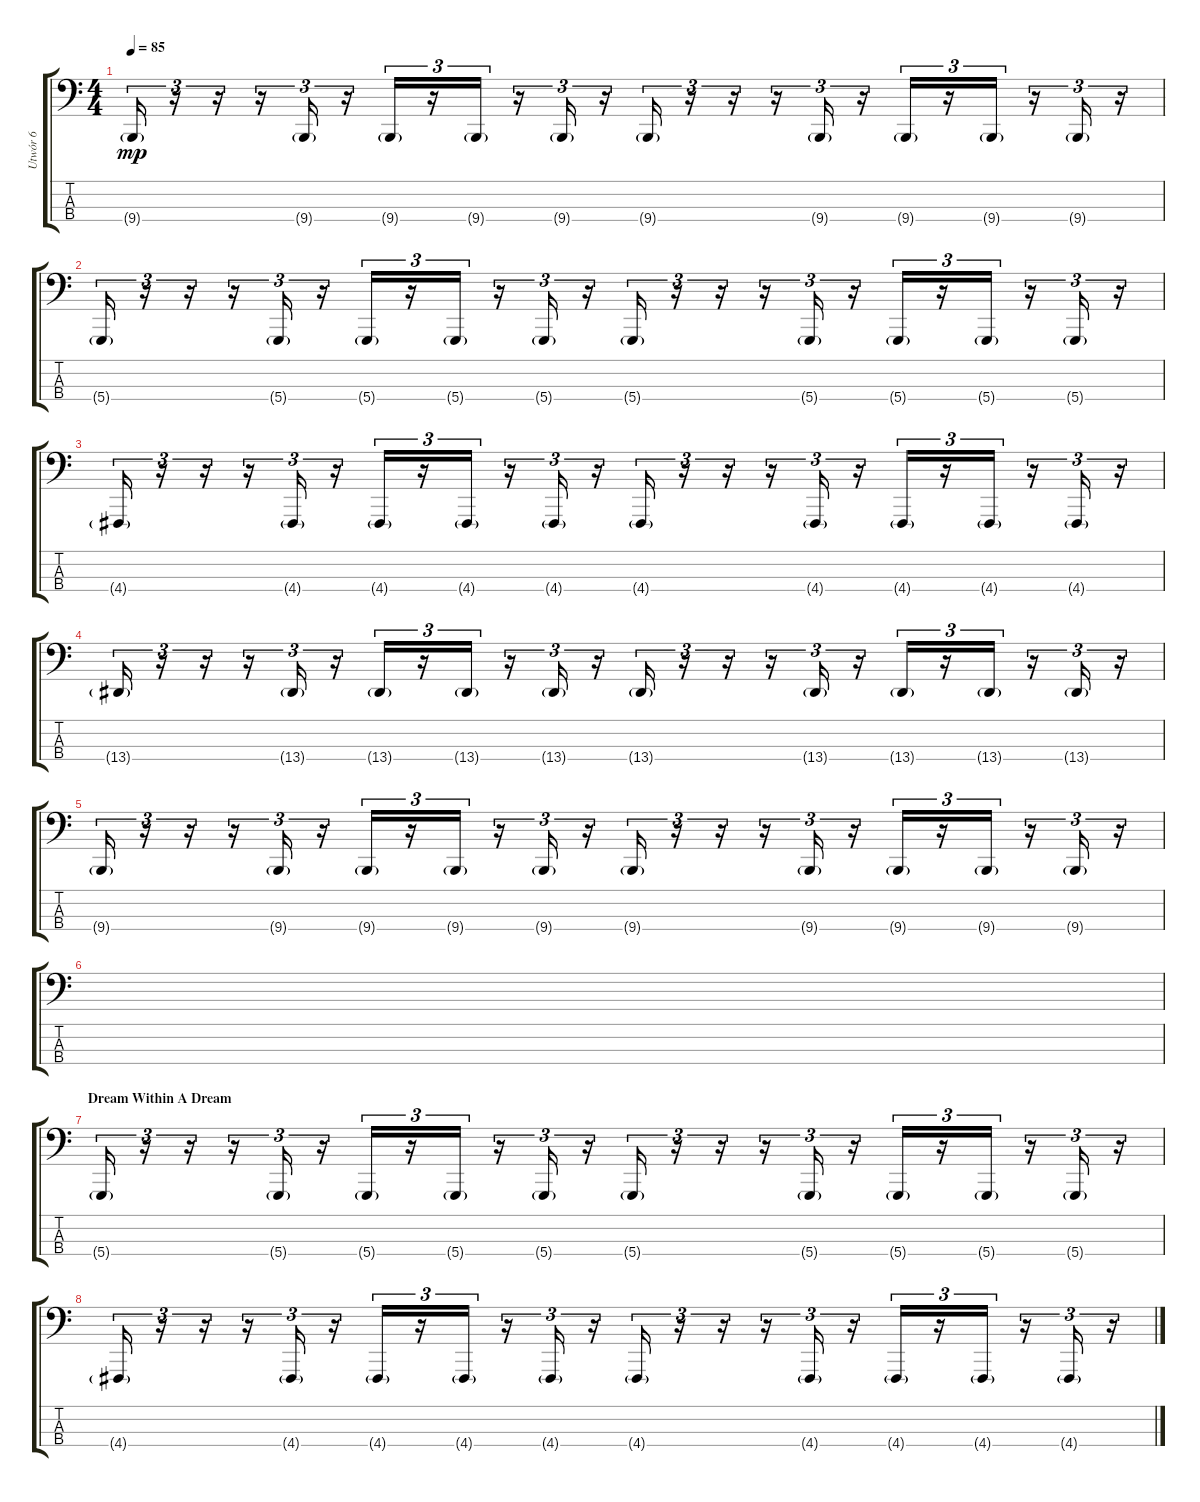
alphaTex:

\track ("Utwór 6" "Utwór 6") {instrument lead8bassandlead}
\staff {score tabs}
\tuning (G2 D2 A1 D1) {hide}
\ts (4 4)
\tempo 85
\clef f4
\ks c
9.4{g}.16{tu (3 2) dy mp} r.16{tu (3 2)} r.16{tu (3 2)} r.16{tu (3 2)} 9.4{g}.16{tu (3 2)} r.16{tu (3 2)} 9.4{g}.16{tu (3 2)} r.16{tu (3 2)} 9.4{g}.16{tu (3 2)} r.16{tu (3 2)} 9.4{g}.16{tu (3 2)} r.16{tu (3 2)} 9.4{g}.16{tu (3 2)} r.16{tu (3 2)} r.16{tu (3 2)} r.16{tu (3 2)} 9.4{g}.16{tu (3 2)} r.16{tu (3 2)} 9.4{g}.16{tu (3 2)} r.16{tu (3 2)} 9.4{g}.16{tu (3 2)} r.16{tu (3 2)} 9.4{g}.16{tu (3 2)} r.16{tu (3 2)} |
5.4{g}.16{tu (3 2)} r.16{tu (3 2)} r.16{tu (3 2)} r.16{tu (3 2)} 5.4{g}.16{tu (3 2)} r.16{tu (3 2)} 5.4{g}.16{tu (3 2)} r.16{tu (3 2)} 5.4{g}.16{tu (3 2)} r.16{tu (3 2)} 5.4{g}.16{tu (3 2)} r.16{tu (3 2)} 5.4{g}.16{tu (3 2)} r.16{tu (3 2)} r.16{tu (3 2)} r.16{tu (3 2)} 5.4{g}.16{tu (3 2)} r.16{tu (3 2)} 5.4{g}.16{tu (3 2)} r.16{tu (3 2)} 5.4{g}.16{tu (3 2)} r.16{tu (3 2)} 5.4{g}.16{tu (3 2)} r.16{tu (3 2)} |
4.4{g}.16{tu (3 2)} r.16{tu (3 2)} r.16{tu (3 2)} r.16{tu (3 2)} 4.4{g}.16{tu (3 2)} r.16{tu (3 2)} 4.4{g}.16{tu (3 2)} r.16{tu (3 2)} 4.4{g}.16{tu (3 2)} r.16{tu (3 2)} 4.4{g}.16{tu (3 2)} r.16{tu (3 2)} 4.4{g}.16{tu (3 2)} r.16{tu (3 2)} r.16{tu (3 2)} r.16{tu (3 2)} 4.4{g}.16{tu (3 2)} r.16{tu (3 2)} 4.4{g}.16{tu (3 2)} r.16{tu (3 2)} 4.4{g}.16{tu (3 2)} r.16{tu (3 2)} 4.4{g}.16{tu (3 2)} r.16{tu (3 2)} |
13.4{g}.16{tu (3 2)} r.16{tu (3 2)} r.16{tu (3 2)} r.16{tu (3 2)} 13.4{g}.16{tu (3 2)} r.16{tu (3 2)} 13.4{g}.16{tu (3 2)} r.16{tu (3 2)} 13.4{g}.16{tu (3 2)} r.16{tu (3 2)} 13.4{g}.16{tu (3 2)} r.16{tu (3 2)} 13.4{g}.16{tu (3 2)} r.16{tu (3 2)} r.16{tu (3 2)} r.16{tu (3 2)} 13.4{g}.16{tu (3 2)} r.16{tu (3 2)} 13.4{g}.16{tu (3 2)} r.16{tu (3 2)} 13.4{g}.16{tu (3 2)} r.16{tu (3 2)} 13.4{g}.16{tu (3 2)} r.16{tu (3 2)} |
9.4{g}.16{tu (3 2)} r.16{tu (3 2)} r.16{tu (3 2)} r.16{tu (3 2)} 9.4{g}.16{tu (3 2)} r.16{tu (3 2)} 9.4{g}.16{tu (3 2)} r.16{tu (3 2)} 9.4{g}.16{tu (3 2)} r.16{tu (3 2)} 9.4{g}.16{tu (3 2)} r.16{tu (3 2)} 9.4{g}.16{tu (3 2)} r.16{tu (3 2)} r.16{tu (3 2)} r.16{tu (3 2)} 9.4{g}.16{tu (3 2)} r.16{tu (3 2)} 9.4{g}.16{tu (3 2)} r.16{tu (3 2)} 9.4{g}.16{tu (3 2)} r.16{tu (3 2)} 9.4{g}.16{tu (3 2)} r.16{tu (3 2)} |
|
\section ("" "Dream Within A Dream")
5.4{g}.16{tu (3 2)} r.16{tu (3 2)} r.16{tu (3 2)} r.16{tu (3 2)} 5.4{g}.16{tu (3 2)} r.16{tu (3 2)} 5.4{g}.16{tu (3 2)} r.16{tu (3 2)} 5.4{g}.16{tu (3 2)} r.16{tu (3 2)} 5.4{g}.16{tu (3 2)} r.16{tu (3 2)} 5.4{g}.16{tu (3 2)} r.16{tu (3 2)} r.16{tu (3 2)} r.16{tu (3 2)} 5.4{g}.16{tu (3 2)} r.16{tu (3 2)} 5.4{g}.16{tu (3 2)} r.16{tu (3 2)} 5.4{g}.16{tu (3 2)} r.16{tu (3 2)} 5.4{g}.16{tu (3 2)} r.16{tu (3 2)} |
4.4{g}.16{tu (3 2)} r.16{tu (3 2)} r.16{tu (3 2)} r.16{tu (3 2)} 4.4{g}.16{tu (3 2)} r.16{tu (3 2)} 4.4{g}.16{tu (3 2)} r.16{tu (3 2)} 4.4{g}.16{tu (3 2)} r.16{tu (3 2)} 4.4{g}.16{tu (3 2)} r.16{tu (3 2)} 4.4{g}.16{tu (3 2)} r.16{tu (3 2)} r.16{tu (3 2)} r.16{tu (3 2)} 4.4{g}.16{tu (3 2)} r.16{tu (3 2)} 4.4{g}.16{tu (3 2)} r.16{tu (3 2)} 4.4{g}.16{tu (3 2)} r.16{tu (3 2)} 4.4{g}.16{tu (3 2)} r.16{tu (3 2)}
